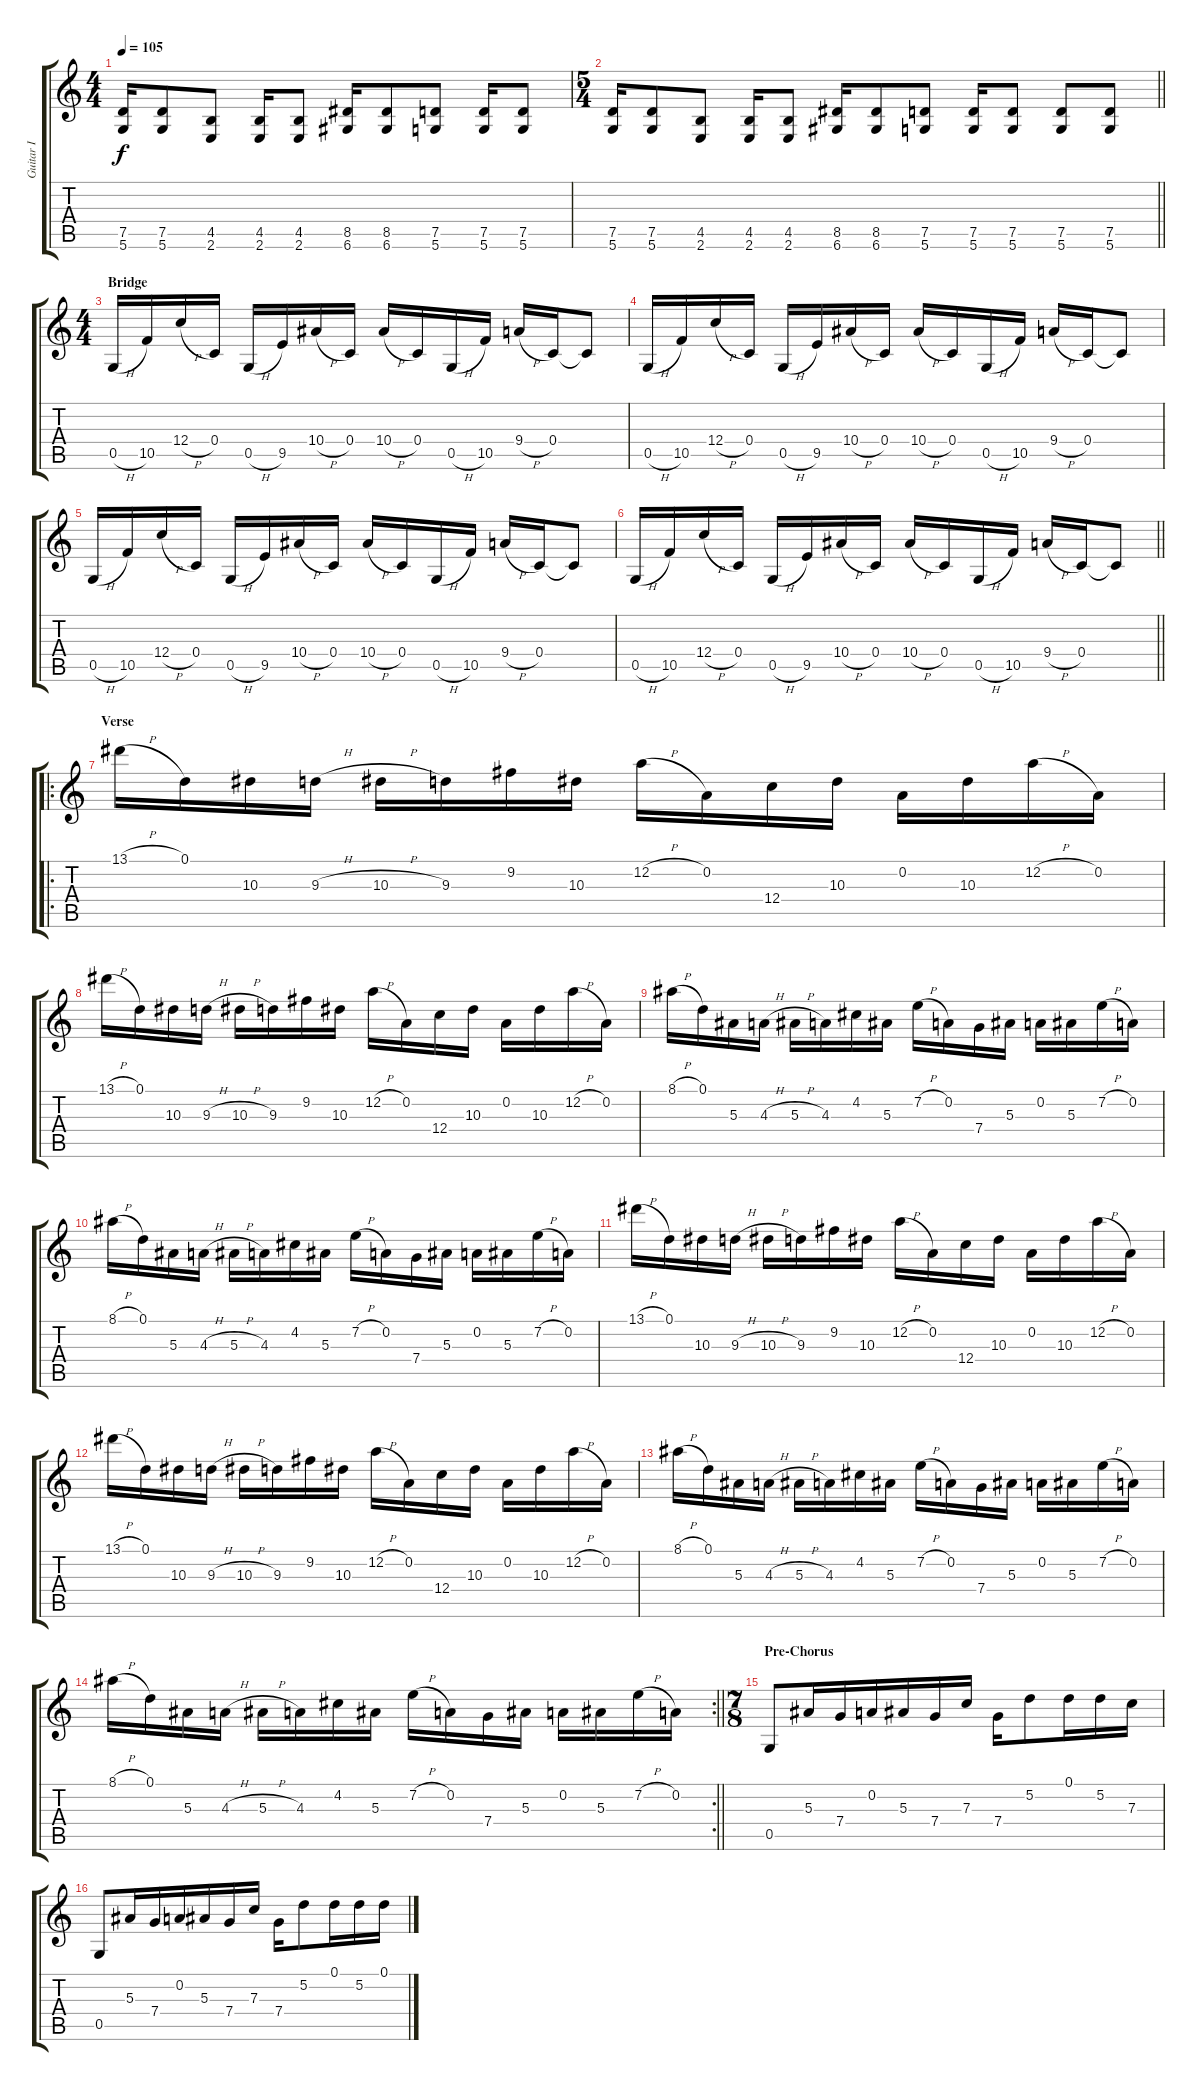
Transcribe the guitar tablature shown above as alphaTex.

\track ("Guitar I" "Guitar I") {instrument distortionguitar}
\staff {score tabs}
\tuning (D4 A3 F3 C3 G2 D2) {hide}
\ts (4 4)
\tempo 105
\clef g2
\ks c
(7.5 5.6).16{dy f} (7.5 5.6).8 (4.5 2.6).8 (4.5 2.6).16 (4.5 2.6).8 (8.5 6.6).16 (8.5 6.6).8 (7.5 5.6).8 (7.5 5.6).16 (7.5 5.6).8 |
\ts (5 4)
\barLineRight lightlight
(7.5 5.6).16 (7.5 5.6).8 (4.5 2.6).8 (4.5 2.6).16 (4.5 2.6).8 (8.5 6.6).16 (8.5 6.6).8 (7.5 5.6).8 (7.5 5.6).16 (7.5 5.6).8 (7.5 5.6).8 (7.5 5.6).8 |
\ts (4 4)
\section ("" "Bridge")
0.5{h}.16 10.5.16 12.4{h}.16 0.4.16 0.5{h}.16 9.5.16 10.4{h}.16 0.4.16 10.4{h}.16 0.4.16 0.5{h}.16 10.5.16 9.4{h}.16 0.4.16 0.4{t}.8 |
0.5{h}.16 10.5.16 12.4{h}.16 0.4.16 0.5{h}.16 9.5.16 10.4{h}.16 0.4.16 10.4{h}.16 0.4.16 0.5{h}.16 10.5.16 9.4{h}.16 0.4.16 0.4{t}.8 |
0.5{h}.16 10.5.16 12.4{h}.16 0.4.16 0.5{h}.16 9.5.16 10.4{h}.16 0.4.16 10.4{h}.16 0.4.16 0.5{h}.16 10.5.16 9.4{h}.16 0.4.16 0.4{t}.8 |
\barLineRight lightlight
0.5{h}.16 10.5.16 12.4{h}.16 0.4.16 0.5{h}.16 9.5.16 10.4{h}.16 0.4.16 10.4{h}.16 0.4.16 0.5{h}.16 10.5.16 9.4{h}.16 0.4.16 0.4{t}.8 |
\ro
\section ("" "Verse")
13.1{h}.16 0.1.16 10.3.16 9.3{h}.16 10.3{h}.16 9.3.16 9.2.16 10.3.16 12.2{h}.16 0.2.16 12.4.16 10.3.16 0.2.16 10.3.16 12.2{h}.16 0.2.16 |
13.1{h}.16 0.1.16 10.3.16 9.3{h}.16 10.3{h}.16 9.3.16 9.2.16 10.3.16 12.2{h}.16 0.2.16 12.4.16 10.3.16 0.2.16 10.3.16 12.2{h}.16 0.2.16 |
8.1{h}.16 0.1.16 5.3.16 4.3{h}.16 5.3{h}.16 4.3.16 4.2.16 5.3.16 7.2{h}.16 0.2.16 7.4.16 5.3.16 0.2.16 5.3.16 7.2{h}.16 0.2.16 |
8.1{h}.16 0.1.16 5.3.16 4.3{h}.16 5.3{h}.16 4.3.16 4.2.16 5.3.16 7.2{h}.16 0.2.16 7.4.16 5.3.16 0.2.16 5.3.16 7.2{h}.16 0.2.16 |
13.1{h}.16 0.1.16 10.3.16 9.3{h}.16 10.3{h}.16 9.3.16 9.2.16 10.3.16 12.2{h}.16 0.2.16 12.4.16 10.3.16 0.2.16 10.3.16 12.2{h}.16 0.2.16 |
13.1{h}.16 0.1.16 10.3.16 9.3{h}.16 10.3{h}.16 9.3.16 9.2.16 10.3.16 12.2{h}.16 0.2.16 12.4.16 10.3.16 0.2.16 10.3.16 12.2{h}.16 0.2.16 |
8.1{h}.16 0.1.16 5.3.16 4.3{h}.16 5.3{h}.16 4.3.16 4.2.16 5.3.16 7.2{h}.16 0.2.16 7.4.16 5.3.16 0.2.16 5.3.16 7.2{h}.16 0.2.16 |
\rc 2
\barLineRight lightlight
8.1{h}.16 0.1.16 5.3.16 4.3{h}.16 5.3{h}.16 4.3.16 4.2.16 5.3.16 7.2{h}.16 0.2.16 7.4.16 5.3.16 0.2.16 5.3.16 7.2{h}.16 0.2.16 |
\ts (7 8)
\section ("" "Pre-Chorus")
0.5.8 5.3.16 7.4.16 0.2.16 5.3.16 7.4.16 7.3.16 7.4.16 5.2.8 0.1.16 5.2.16 7.3.16 |
0.5.8 5.3.16 7.4.16 0.2.16 5.3.16 7.4.16 7.3.16 7.4.16 5.2.8 0.1.16 5.2.16 0.1.16
